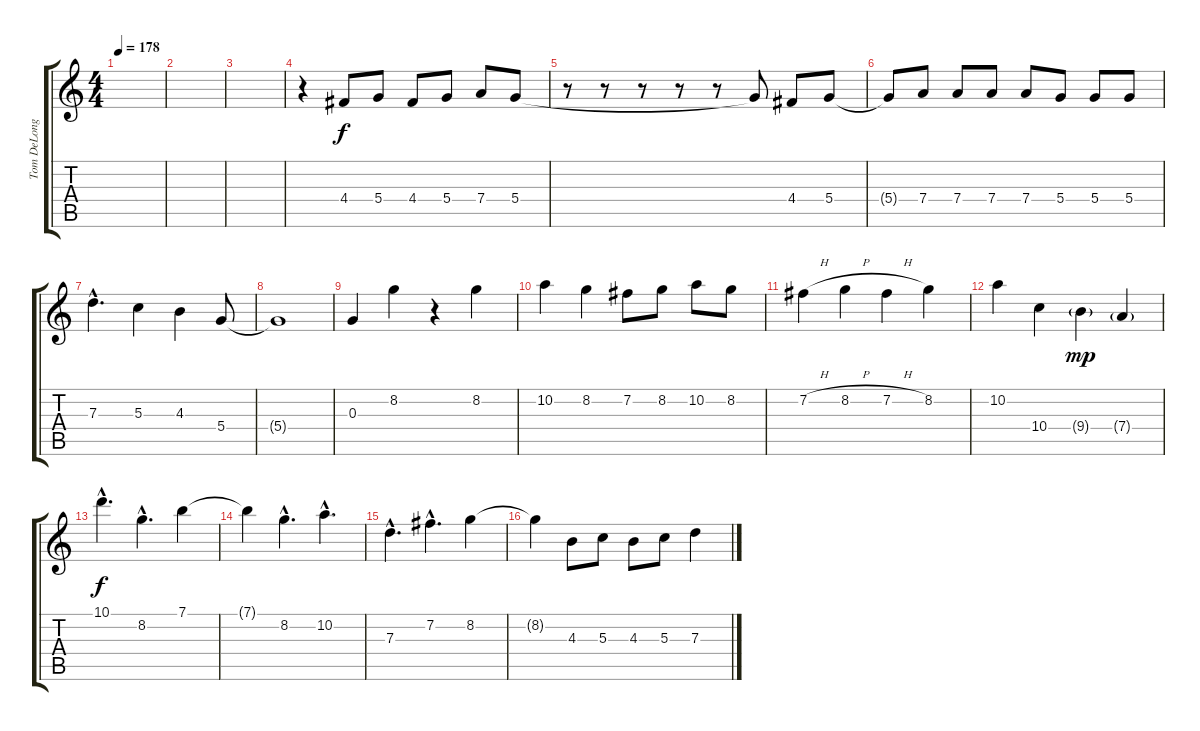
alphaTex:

\track ("Tom DeLonge (Solo-Guitar)" "Tom DeLong") {instrument overdrivenguitar}
\staff {score tabs}
\tuning (E4 B3 G3 D3 A2 E2) {hide}
\ts (4 4)
\tempo 178
\clef g2
\ks c
|
|
|
r.4 4.4.8 5.4.8 4.4.8 5.4.8 7.4.8 5.4.8 |
r.8 r.8 r.8 r.8 r.8 5.4{t}.8 4.4.8 5.4.8 |
5.4{t}.8 7.4.8 7.4.8 7.4.8 7.4.8 5.4.8 5.4.8 5.4.8 |
7.3{hac}.4{d} 5.3.4 4.3.4 5.4.8 |
5.4{t}.1 |
0.3.4 8.2.4 r.4 8.2.4 |
10.2.4 8.2.4 7.2.8 8.2.8 10.2.8 8.2.8 |
7.2{h}.4 8.2{h}.4 7.2{h}.4 8.2.4 |
10.2.4 10.4.4 9.4{g}.4{dy mp} 7.4{g}.4 |
10.1{hac}.4{d dy f} 8.2{hac}.4{d} 7.1.4 |
7.1{t}.4 8.2{hac}.4{d} 10.2{hac}.4{d} |
7.3{hac}.4{d} 7.2{hac}.4{d} 8.2.4 |
8.2{t}.4 4.3.8 5.3.8 4.3.8 5.3.8 7.3.4
